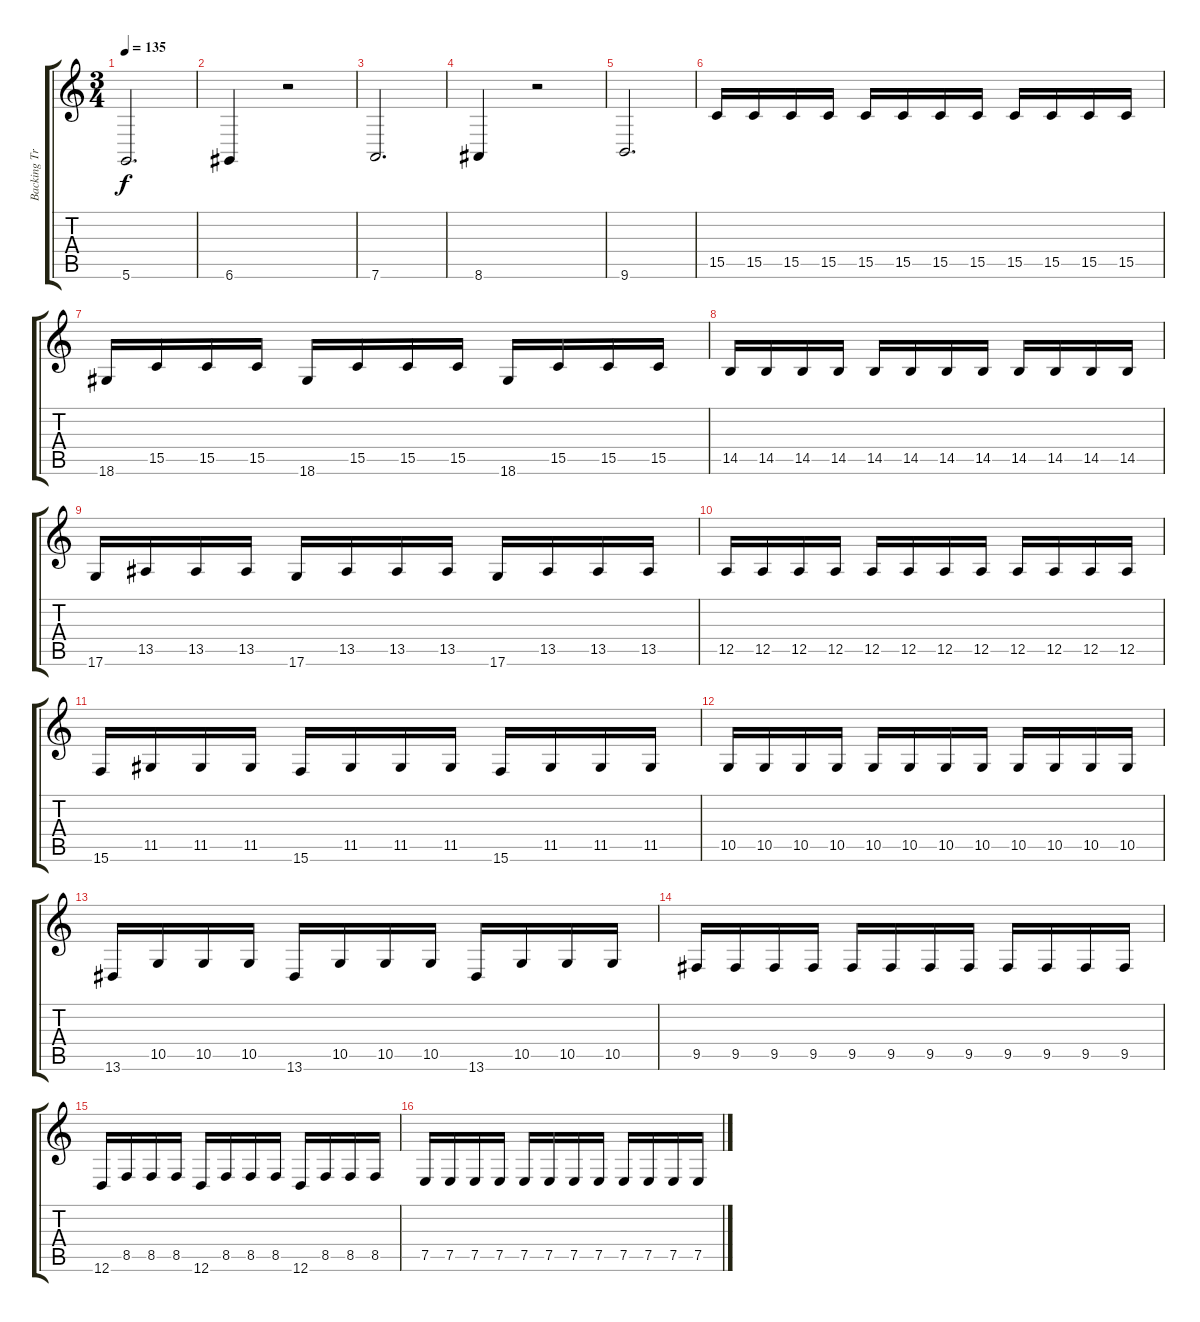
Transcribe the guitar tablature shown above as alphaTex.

\track ("Backing Track" "Backing Tr") {instrument cello}
\staff {score tabs}
\tuning (E4 B3 G3 D3 A2 D2) {hide}
\ts (3 4)
\tempo 135
\clef g2
\ks c
5.6.2{d dy f} |
6.6.4 r.2 |
7.6.2{d} |
8.6.4 r.2 |
9.6.2{d} |
15.5.16 15.5.16 15.5.16 15.5.16 15.5.16 15.5.16 15.5.16 15.5.16 15.5.16 15.5.16 15.5.16 15.5.16 |
18.6.16 15.5.16 15.5.16 15.5.16 18.6.16 15.5.16 15.5.16 15.5.16 18.6.16 15.5.16 15.5.16 15.5.16 |
14.5.16 14.5.16 14.5.16 14.5.16 14.5.16 14.5.16 14.5.16 14.5.16 14.5.16 14.5.16 14.5.16 14.5.16 |
17.6.16 13.5.16 13.5.16 13.5.16 17.6.16 13.5.16 13.5.16 13.5.16 17.6.16 13.5.16 13.5.16 13.5.16 |
12.5.16 12.5.16 12.5.16 12.5.16 12.5.16 12.5.16 12.5.16 12.5.16 12.5.16 12.5.16 12.5.16 12.5.16 |
15.6.16 11.5.16 11.5.16 11.5.16 15.6.16 11.5.16 11.5.16 11.5.16 15.6.16 11.5.16 11.5.16 11.5.16 |
10.5.16 10.5.16 10.5.16 10.5.16 10.5.16 10.5.16 10.5.16 10.5.16 10.5.16 10.5.16 10.5.16 10.5.16 |
13.6.16 10.5.16 10.5.16 10.5.16 13.6.16 10.5.16 10.5.16 10.5.16 13.6.16 10.5.16 10.5.16 10.5.16 |
9.5.16 9.5.16 9.5.16 9.5.16 9.5.16 9.5.16 9.5.16 9.5.16 9.5.16 9.5.16 9.5.16 9.5.16 |
12.6.16 8.5.16 8.5.16 8.5.16 12.6.16 8.5.16 8.5.16 8.5.16 12.6.16 8.5.16 8.5.16 8.5.16 |
7.5.16 7.5.16 7.5.16 7.5.16 7.5.16 7.5.16 7.5.16 7.5.16 7.5.16 7.5.16 7.5.16 7.5.16
